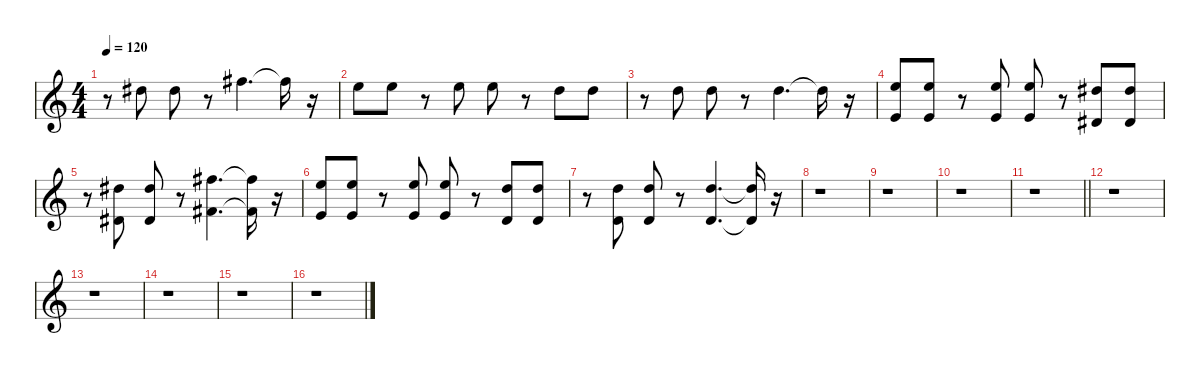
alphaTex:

\defaultSystemsLayout 4
\hideDynamics
\bracketExtendMode nobrackets
\singleTrackTrackNamePolicy hidden
\multiTrackTrackNamePolicy hidden
\firstSystemTrackNameMode fullname
\firstSystemTrackNameOrientation horizontal
\otherSystemsTrackNameOrientation horizontal
\track ("Synth 3/4 (Strings)" "vln.") {instrument stringensemble1}
\staff {score}
\tuning (Eb4 B3 Gb3 B2 Gb2 B1)
\ts (4 4)
\tempo 120
\clef g2
\ks c
r.8{dy f beam Down} 12.1{acc #}.8{beam Down} 12.1{acc #}.8{beam Down} r.8{beam Down} 15.1{acc #}.4{d beam Down} 15.1{t acc #}.16{beam Down} r.16{beam Down} |
13.1.8{beam Down} 13.1.8{beam Down} r.8{beam Down} 13.1.8{beam Down} 13.1.8{beam Down} r.8{beam Down} 11.1.8{beam Down} 11.1.8{beam Down} |
r.8{beam Down} 11.1.8{beam Down} 11.1.8{beam Down} r.8{beam Down} 11.1.4{d beam Down} 11.1{t}.16{beam Down} r.16{beam Down} |
(13.1 10.3).8{beam Up} (13.1 10.3).8{beam Up} r.8{beam Up} (13.1 10.3).8{beam Up} (13.1 10.3).8{beam Up} r.8{beam Up} (12.1{acc #} 9.3{acc #}).8{beam Up} (12.1{acc #} 9.3{acc #}).8{beam Up} |
r.8{beam Down} (12.1{acc #} 9.3{acc #}).8{beam Up} (12.1{acc #} 9.3{acc #}).8{beam Up} r.8{beam Up} (15.1{acc #} 12.3{acc #}).4{d beam Down} (15.1{t acc #} 12.3{t acc #}).16{beam Down} r.16{beam Down} |
(17.2 17.4).8{beam Up} (17.2 17.4).8{beam Up} r.8{beam Up} (17.2 17.4).8{beam Up} (17.2 17.4).8{beam Up} r.8{beam Up} (15.2 15.4).8{beam Up} (15.2 15.4).8{beam Up} |
r.8{beam Down} (15.2 15.4).8{beam Up} (15.2 15.4).8{beam Up} r.8{beam Up} (15.2 15.4).4{d beam Up} (15.2{t} 15.4{t}).16{beam Up} r.16{beam Up} |
r.1{beam Down} |
r.1{beam Down} |
r.1{beam Down} |
\barLineRight lightlight
r.1{beam Down} |
r.1{beam Down} |
r.1{beam Down} |
r.1{beam Down} |
r.1{beam Down} |
r.1{beam Down}
